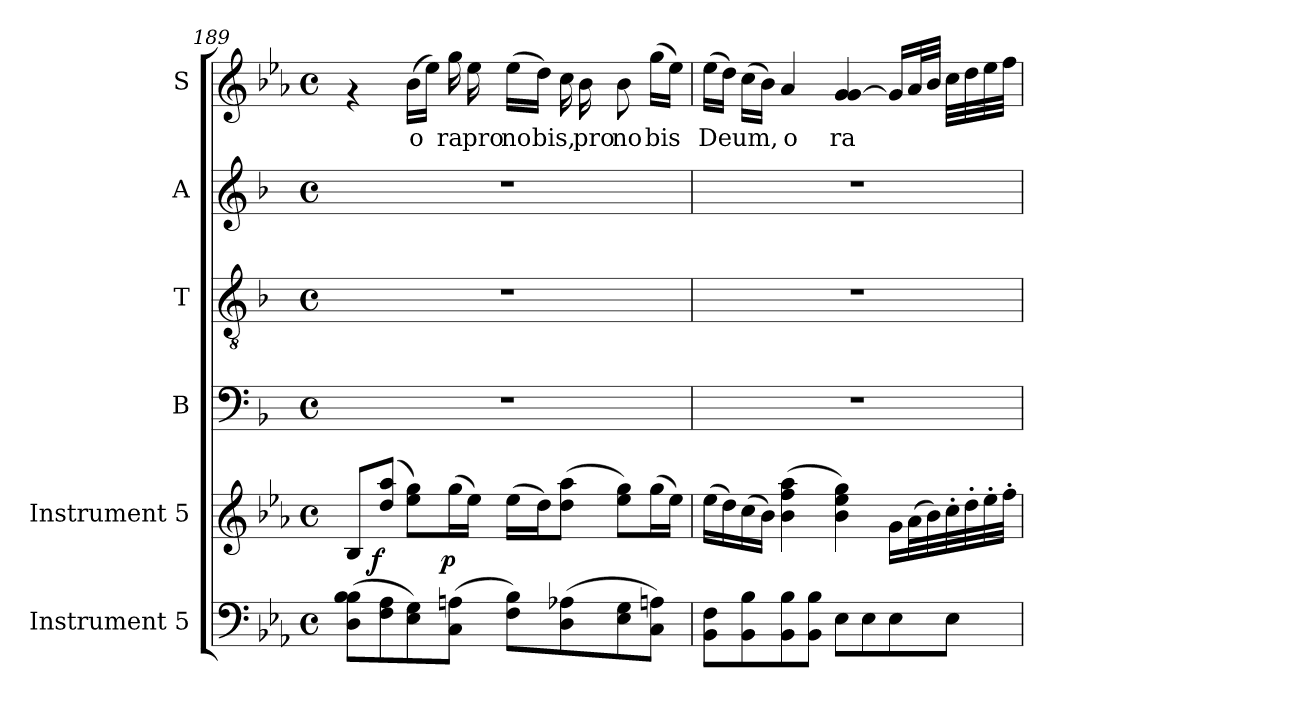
**kern	**dynam	**kern	**kern	**kern	**kern	**kern	**text
*part6	*part6	*part5	*part4	*part3	*part2	*part1	*part1
*staff6	*staff6	*staff5	*staff4	*staff3	*staff2	*staff1	*staff1
*I"Instrument 5	*	*I"Instrument 5	*I"B	*I"T	*I"A	*I"S	*
*	*	*	*I'B	*I'T	*I'A	*I'S	*
!!LO:PB:g=z
*clefF4	*	*clefG2	*clefF4	*clefGv2	*clefG2	*clefG2	*
*k[b-e-a-]	*	*k[b-e-a-]	*k[b-]	*k[b-]	*k[b-]	*k[b-e-a-]	*
*E-:	*	*E-:	*F:	*F:	*F:	*E-:	*
*M4/4	*	*M4/4	*M4/4	*M4/4	*M4/4	*M4/4	*
*met(c)	*	*met(c)	*met(c)	*met(c)	*met(c)	*met(c)	*
=189	=189	=189	=189	=189	=189	=189	=189
*^	*	*	*	*	*	*	*
*	*^	*	*	*	*	*	*	*
(>8B-\ 8B-\ 8D\L	16..ryy	4ryy	.	8B-/L	1r	1r	1r	4rf	.
!	!	!	!LO:DY:a	!	!	!	!	!	!
.	2ryy	.	f	.	.	.	.	.	.
8F\ 8A-\	.	.	.	(>8aa-/ 8dd/J	.	.	.	.	.
!	!	!	!	!	!	!	!	!	!LO:LY:b:cj
8E-\ 8G\)	.	16..ryy	.	8ee-\ 8gg\L)	.	.	.	(>16b-\L	o
!	!	!	!	!	!	!	!	!	!LO:LY:b:cj
.	.	.	.	.	.	.	.	16ee-\J)	.
!	!	!	!LO:DY:a	!	!	!	!	!	!
.	.	2ryy	p	.	.	.	.	.	.
!	!	!	!	!	!	!	!	!	!LO:LY:b:cj
(>8An\ 8C\J	.	.	.	(>16gg\	.	.	.	16gg\	ra
!	!	!	!	!	!	!	!	!	!LO:LY:b:cj
.	.	.	.	16ee-\J)	.	.	.	16ee-\	pro
!	!	!	!	!	!	!	!	!	!LO:LY:b:cj
8F\ 8B-\L)	.	.	.	(>16ee-\L	.	.	.	(>16ee-\L	no
!	!	!	!	!	!	!	!	!	!LO:LY:b:cj
.	.	.	.	16dd\)	.	.	.	16dd\J)	bis,
.	4ryy	.	.	.	.	.	.	.	.
!	!	!	!	!	!	!	!	!	!LO:LY:b:cj
(>8A-X\ 8D\	.	.	.	(>8dd\ 8aa-\J	.	.	.	16cc\	.
!	!	!	!	!	!	!	!	!	!LO:LY:b:cj
.	.	.	.	.	.	.	.	16b-\	pro
!	!	!	!	!	!	!	!	!	!LO:LY:b:cj
8G\ 8E-\	.	.	.	8gg\ 8ee-\L)	.	.	.	8b-\	no
.	8ryy	8ryy	.	.	.	.	.	.	.
!	!	!	!	!	!	!	!	!	!LO:LY:b:cj
8An\ 8C\J)	.	.	.	(>16gg\	.	.	.	(>16gg\L	bis
!	!	!	!	!	!	!	!	!	!LO:LY:b:cj
.	.	.	.	16ee-\J)	.	.	.	16ee-\J)	.
.	64ryy	64ryy	.	.	.	.	.	.	.
=190	=190	=190	=190	=190	=190	=190	=190	=190	=190
!	!	!	!	!	!	!	!	!	!LO:LY:b:cj
*v	*v	*v	*	*	*	*	*	*	*
8F\ 8BB-\L	.	(>16ee-\L	1r	1r	1r	(>16ee-\L	De
!	!	!	!	!	!	!	!LO:LY:b:cj
.	.	16dd\)	.	.	.	16dd\J)	.
!	!	!	!	!	!	!	!LO:LY:b:cj
8BB-\ 8B-\	.	(>16cc\	.	.	.	(>16cc\L	um,
!	!	!	!	!	!	!	!LO:LY:b:cj
.	.	16b-\J)	.	.	.	16b-\J)	.
!	!	!	!	!	!	!	!LO:LY:b:cj
8B-\ 8BB-\	.	(>4aa-\ 4ff\ 4b-\	.	.	.	4a-/	o
8B-\ 8BB-\J	.	.	.	.	.	.	.
!	!	!	!	!	!	!	!LO:LY:b:cj
8E-\L	.	4gg\ 4ee-\ 4b-\)	.	.	.	4g/ [<4g/	ra
8E-\	.	.	.	.	.	.	.
!	!	!	!	!	!	!	!LO:LY:b:cj
8E-\	.	16g\L	.	.	.	16g/L]	.
!	!	!	!	!	!	!	!LO:LY:b:cj
.	.	(>32a-\	.	.	.	32a-/	.
!	!	!	!	!	!	!	!LO:LY:b:cj
.	.	32b-\)	.	.	.	32b-/J	.
!	!	!	!	!	!	!	!LO:LY:b:cj
8E-\J	.	32cc'>\	.	.	.	32cc\L	.
!	!	!	!	!	!	!	!LO:LY:b:cj
.	.	32dd'>\	.	.	.	32dd\	.
!	!	!	!	!	!	!	!LO:LY:b:cj
.	.	32ee-'>\	.	.	.	32ee-\	.
!	!	!	!	!	!	!	!LO:LY:b:cj
.	.	32ff'>\J	.	.	.	32ff\J	.
=	=	=	=	=	=	=	=
*-	*-	*-	*-	*-	*-	*-	*-
